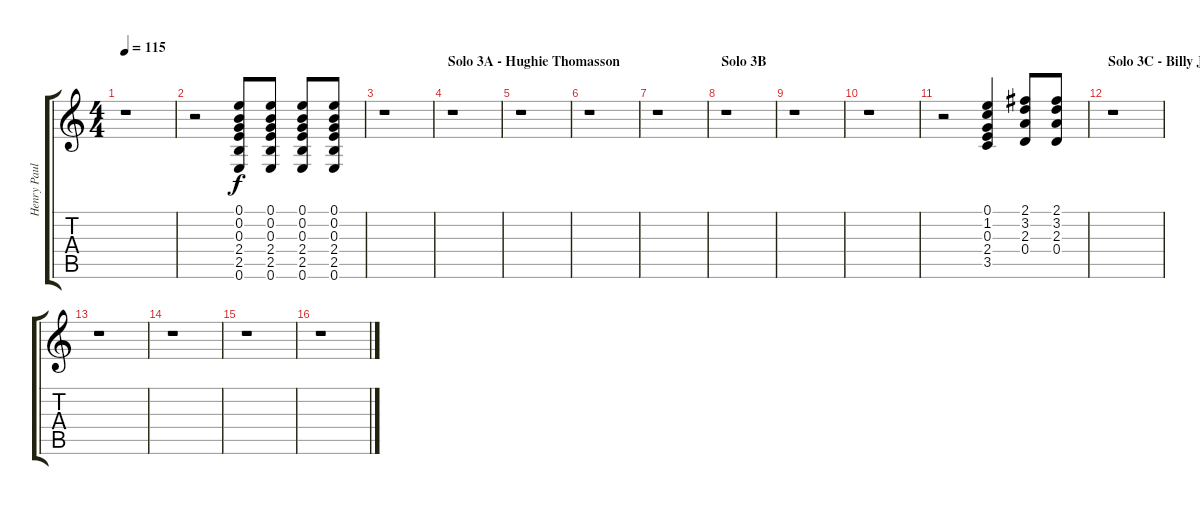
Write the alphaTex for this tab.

\track ("Henry Paul - Acoustic Rhythm" "Henry Paul") {instrument acousticguitarsteel}
\staff {score tabs}
\tuning (E4 B3 G3 D3 A2 E2) {hide}
\ts (4 4)
\tempo 115
\clef g2
\ks c
r.1{dy f} |
r.2 (0.1 0.2 0.3 2.4 2.5 0.6).8 (0.1 0.2 0.3 2.4 2.5 0.6).8 (0.1 0.2 0.3 2.4 2.5 0.6).8 (0.1 0.2 0.3 2.4 2.5 0.6).8 |
r.1 |
\section ("" "Solo 3A - Hughie Thomasson")
r.1 |
r.1 |
r.1 |
r.1 |
\section ("" "Solo 3B")
r.1 |
r.1 |
r.1 |
r.2 (0.1 1.2 0.3 2.4 3.5).4 (2.1 3.2 2.3 0.4).8 (2.1 3.2 2.3 0.4).8 |
\section ("" "Solo 3C - Billy Jones")
r.1 |
r.1 |
r.1 |
r.1 |
r.1
